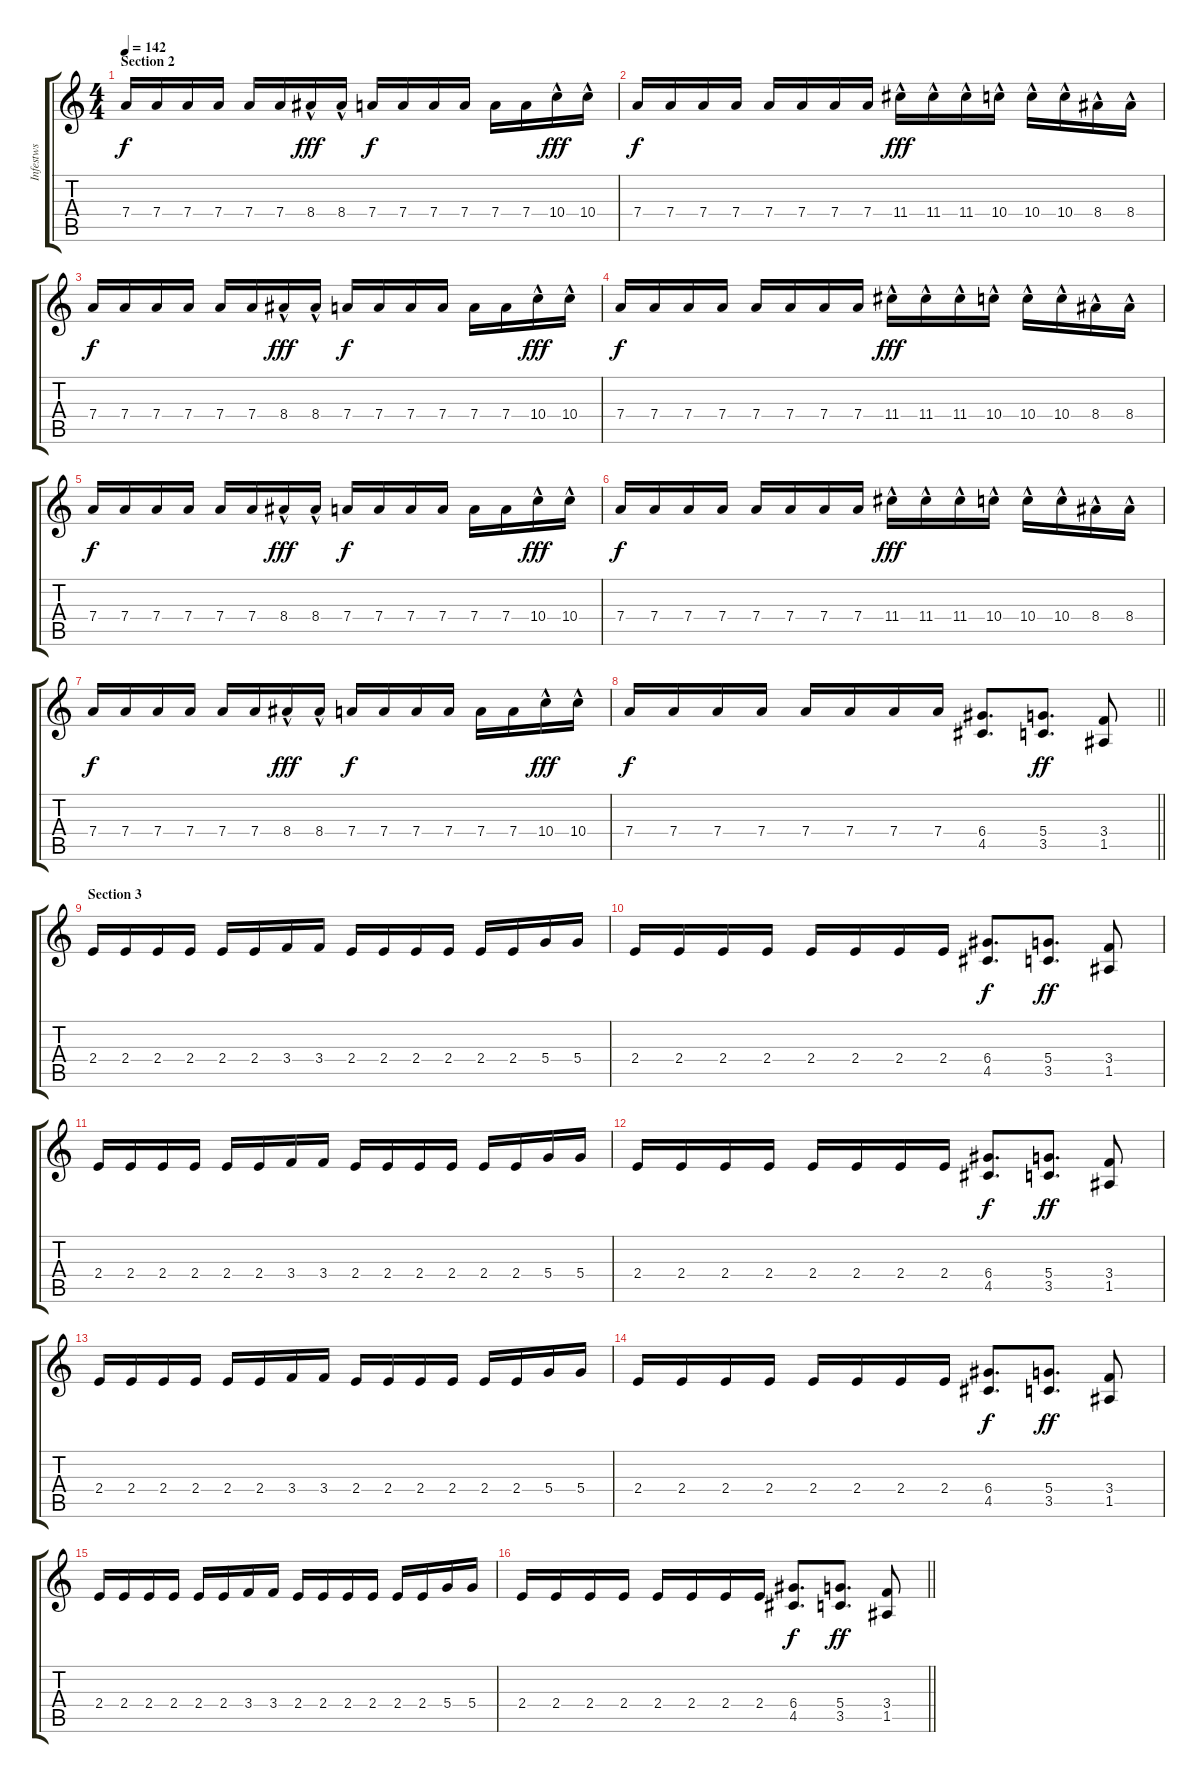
\track ("Infestws" "Infestws") {instrument overdrivenguitar}
\staff {score tabs}
\tuning (E4 B3 G3 D3 A2 E2) {hide}
\ts (4 4)
\section ("" "Section 2")
\tempo 142
\clef g2
\ks c
7.4.16{dy f} 7.4.16 7.4.16 7.4.16 7.4.16 7.4.16 8.4{hac}.16{dy fff} 8.4{hac}.16 7.4.16{dy f} 7.4.16 7.4.16 7.4.16 7.4.16 7.4.16 10.4{hac}.16{dy fff} 10.4{hac}.16 |
7.4.16{dy f} 7.4.16 7.4.16 7.4.16 7.4.16 7.4.16 7.4.16 7.4.16 11.4{hac}.16{dy fff} 11.4{hac}.16 11.4{hac}.16 10.4{hac}.16 10.4{hac}.16 10.4{hac}.16 8.4{hac}.16 8.4{hac}.16 |
7.4.16{dy f} 7.4.16 7.4.16 7.4.16 7.4.16 7.4.16 8.4{hac}.16{dy fff} 8.4{hac}.16 7.4.16{dy f} 7.4.16 7.4.16 7.4.16 7.4.16 7.4.16 10.4{hac}.16{dy fff} 10.4{hac}.16 |
7.4.16{dy f} 7.4.16 7.4.16 7.4.16 7.4.16 7.4.16 7.4.16 7.4.16 11.4{hac}.16{dy fff} 11.4{hac}.16 11.4{hac}.16 10.4{hac}.16 10.4{hac}.16 10.4{hac}.16 8.4{hac}.16 8.4{hac}.16 |
7.4.16{dy f} 7.4.16 7.4.16 7.4.16 7.4.16 7.4.16 8.4{hac}.16{dy fff} 8.4{hac}.16 7.4.16{dy f} 7.4.16 7.4.16 7.4.16 7.4.16 7.4.16 10.4{hac}.16{dy fff} 10.4{hac}.16 |
7.4.16{dy f} 7.4.16 7.4.16 7.4.16 7.4.16 7.4.16 7.4.16 7.4.16 11.4{hac}.16{dy fff} 11.4{hac}.16 11.4{hac}.16 10.4{hac}.16 10.4{hac}.16 10.4{hac}.16 8.4{hac}.16 8.4{hac}.16 |
7.4.16{dy f} 7.4.16 7.4.16 7.4.16 7.4.16 7.4.16 8.4{hac}.16{dy fff} 8.4{hac}.16 7.4.16{dy f} 7.4.16 7.4.16 7.4.16 7.4.16 7.4.16 10.4{hac}.16{dy fff} 10.4{hac}.16 |
\barLineRight lightlight
7.4.16{dy f} 7.4.16 7.4.16 7.4.16 7.4.16 7.4.16 7.4.16 7.4.16 (6.4 4.5).8{d} (5.4 3.5).8{d dy ff} (3.4 1.5).8 |
\section ("" "Section 3")
2.4.16 2.4.16 2.4.16 2.4.16 2.4.16 2.4.16 3.4.16 3.4.16 2.4.16 2.4.16 2.4.16 2.4.16 2.4.16 2.4.16 5.4.16 5.4.16 |
2.4.16 2.4.16 2.4.16 2.4.16 2.4.16 2.4.16 2.4.16 2.4.16 (6.4 4.5).8{d dy f} (5.4 3.5).8{d dy ff} (3.4 1.5).8 |
2.4.16 2.4.16 2.4.16 2.4.16 2.4.16 2.4.16 3.4.16 3.4.16 2.4.16 2.4.16 2.4.16 2.4.16 2.4.16 2.4.16 5.4.16 5.4.16 |
2.4.16 2.4.16 2.4.16 2.4.16 2.4.16 2.4.16 2.4.16 2.4.16 (6.4 4.5).8{d dy f} (5.4 3.5).8{d dy ff} (3.4 1.5).8 |
2.4.16 2.4.16 2.4.16 2.4.16 2.4.16 2.4.16 3.4.16 3.4.16 2.4.16 2.4.16 2.4.16 2.4.16 2.4.16 2.4.16 5.4.16 5.4.16 |
2.4.16 2.4.16 2.4.16 2.4.16 2.4.16 2.4.16 2.4.16 2.4.16 (6.4 4.5).8{d dy f} (5.4 3.5).8{d dy ff} (3.4 1.5).8 |
2.4.16 2.4.16 2.4.16 2.4.16 2.4.16 2.4.16 3.4.16 3.4.16 2.4.16 2.4.16 2.4.16 2.4.16 2.4.16 2.4.16 5.4.16 5.4.16 |
\barLineRight lightlight
2.4.16 2.4.16 2.4.16 2.4.16 2.4.16 2.4.16 2.4.16 2.4.16 (6.4 4.5).8{d dy f} (5.4 3.5).8{d dy ff} (3.4 1.5).8
